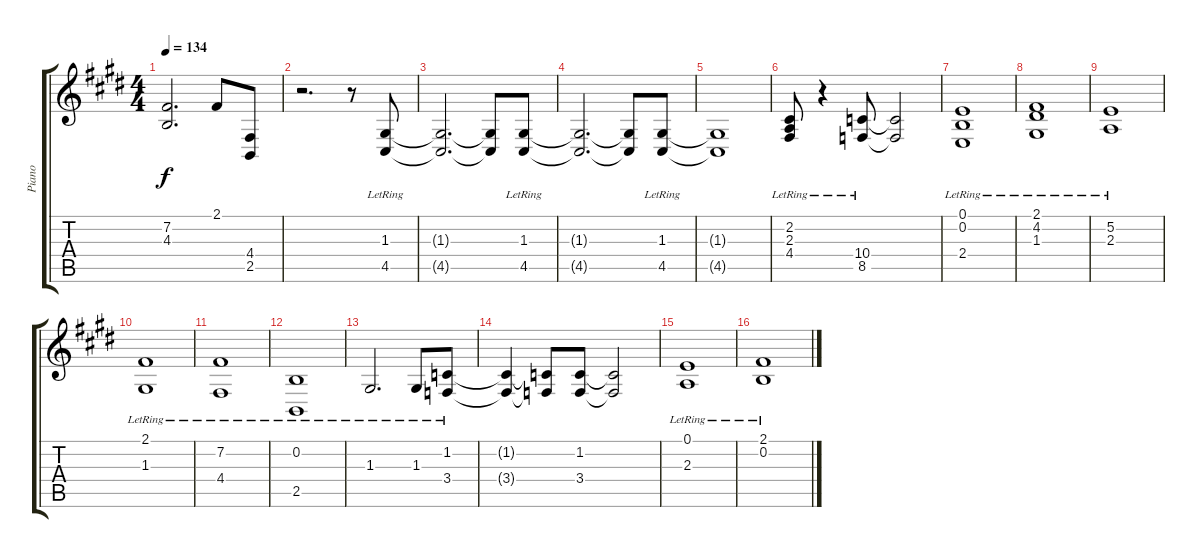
\track ("Piano" "Piano") {instrument brightacousticpiano}
\staff {score tabs}
\tuning (E4 B3 G3 D3 A2 E2) {hide}
\ts (4 4)
\tempo 134
\clef g2
\ks e
(7.2{t} 4.3{t}).2{d dy f} 2.1.8 (4.4 2.5).8 |
r.2{d} r.8 (1.3{lr} 4.5{lr}).8 |
(1.3{t} 4.5{t}).2{d} (1.3{t} 4.5{t}).8 (1.3{lr} 4.5{lr}).8 |
(1.3{t} 4.5{t}).2{d} (1.3{t} 4.5{t}).8 (1.3{lr} 4.5{lr}).8 |
(1.3{t} 4.5{t}).1 |
(2.2 2.3{lr} 4.4).8 r.4 (10.4{lr} 8.5).8 (10.4{t} 8.5{t}).2 |
(0.1{lr} 0.2{lr} 2.4).1 |
(2.1{lr} 4.2{lr} 1.3).1 |
(5.2{lr} 2.3).1 |
(2.1{lr} 1.3{lr}).1 |
(7.2{lr} 4.4).1 |
(0.2{lr} 2.5).1 |
1.3{lr}.2{d} 1.3{lr}.8 (1.2{lr} 3.4).8 |
(1.2{t} 3.4{t}).4 (1.2{t} 3.4{t}).8 (1.2 3.4).8 (1.2{t} 3.4{t}).2 |
(0.1{lr} 2.3).1 |
(2.1{lr} 0.2).1
